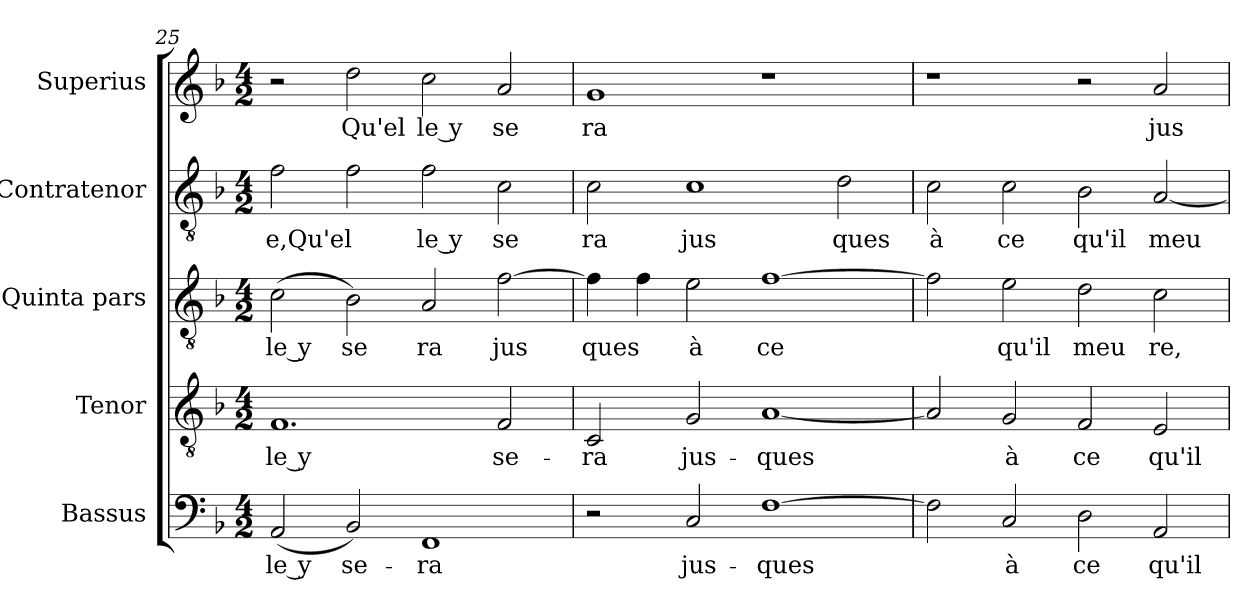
**kern	**text	**kern	**text	**kern	**text	**kern	**text	**kern	**text
*part5	*part5	*part4	*part4	*part3	*part3	*part2	*part2	*part1	*part1
*staff5	*staff5	*staff4	*staff4	*staff3	*staff3	*staff2	*staff2	*staff1	*staff1
*I"Bassus	*	*I"Tenor	*	*I"Quinta pars	*	*I"Contratenor	*	*I"Superius	*
!!LO:LB:g=z
*clefF4	*	*clefGv2	*	*clefGv2	*	*clefGv2	*	*clefG2	*
*k[b-]	*	*k[b-]	*	*k[b-]	*	*k[b-]	*	*k[b-]	*
*F:	*	*F:	*	*F:	*	*F:	*	*F:	*
*M4/2	*	*M4/2	*	*M4/2	*	*M4/2	*	*M4/2	*
=25	=25	=25	=25	=25	=25	=25	=25	=25	=25
!	!LO:LY:b:rj	!	!LO:LY:b:rj	!	!LO:LY:b:rj	!	!LO:LY:b:cj	!	!
(>2AA/	le y	1.F	le y	(<2c\	le y	2f\	e,Qu'el	2r	.
!	!LO:LY:b:cj	!	!	!	!LO:LY:b:cj	!	!	!	!LO:LY:b:cj
2BB-/)	se-	.	.	2B-\)	se	2f\	.	2dd\	Qu'el
!	!LO:LY:b:cj	!	!	!	!LO:LY:b:cj	!	!LO:LY:b:rj	!	!LO:LY:b:rj
1FF	-ra	.	.	2A/	ra	2f\	le y	2cc\	le y
!	!	!	!LO:LY:b:cj	!	!LO:LY:b	!	!LO:LY:b:cj	!	!LO:LY:b:cj
.	.	2F/	se-	[>2f\	jus	2c\	se	2a/	se
=26	=26	=26	=26	=26	=26	=26	=26	=26	=26
!	!	!	!LO:LY:b:cj	!	!LO:LY:b	!	!LO:LY:b:cj	!	!LO:LY:b:cj
2r	.	2C/	-ra	4f\]	ques	2c\	ra	1g	ra
.	.	.	.	4f\	.	.	.	.	.
!	!LO:LY:b:cj	!	!LO:LY:b:cj	!	!LO:LY:b:cj	!	!LO:LY:b:cj	!	!
2C/	jus-	2G/	jus-	2e\	à	1c	jus	.	.
!	!LO:LY:b	!	!LO:LY:b	!	!LO:LY:b:cj	!	!	!	!
[>1F	-ques	[<1A	-ques	[>1f	ce	.	.	1r	.
!	!	!	!	!	!	!	!LO:LY:b:cj	!	!
.	.	.	.	.	.	2d\	ques	.	.
=27	=27	=27	=27	=27	=27	=27	=27	=27	=27
!	!	!	!	!	!	!	!LO:LY:b:cj	!	!
2F\]	.	2A/]	.	2f\]	.	2c\	à	1r	.
!	!LO:LY:b:cj	!	!LO:LY:b:cj	!	!LO:LY:b:cj	!	!LO:LY:b:cj	!	!
2C/	à	2G/	à	2e\	qu'il	2c\	ce	.	.
!	!LO:LY:b:cj	!	!LO:LY:b:cj	!	!LO:LY:b:cj	!	!LO:LY:b:cj	!	!
2D\	ce	2F/	ce	2d\	meu	2B-\	qu'il	2r	.
!	!LO:LY:b:cj	!	!LO:LY:b:cj	!	!LO:LY:b:cj	!	!LO:LY:b	!	!LO:LY:b:cj
2AA/	qu'il	2E/	qu'il	2c\	re,	[<2A/	meu	2a/	jus
=	=	=	=	=	=	=	=	=	=
*-	*-	*-	*-	*-	*-	*-	*-	*-	*-
